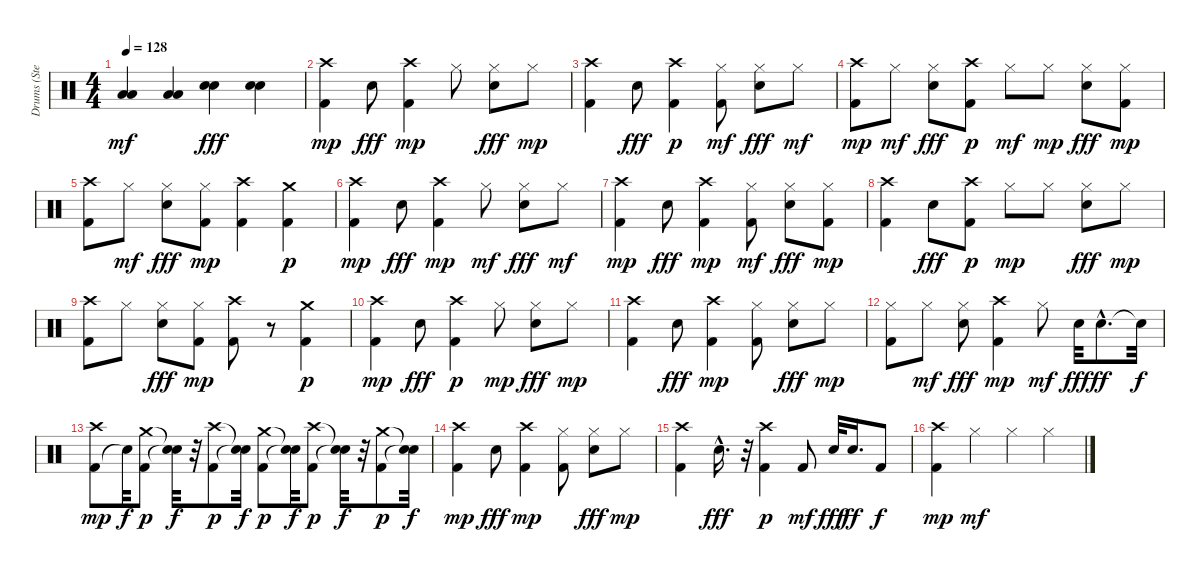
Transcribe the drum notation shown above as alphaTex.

\track ("Drums (Steven)" "Drums (Ste") {instrument percussion}
\staff {score}
\articulation defaults
\ts (4 4)
\tempo 128
\clef neutral
\ks c
("Low Floor Tom (hit)" "Low Floor Tom (hit)").4{dy mf} ("Low Floor Tom (hit)" "Low Floor Tom (hit)").4 ("Electric Snare (hit)" "Electric Snare (hit)").4{dy fff} ("Electric Snare (hit)" "Electric Snare (hit)").4 |
("Kick (hit) 2" "Crash high (hit)").4{dy mp} "Electric Snare (hit)".8{dy fff} ("Kick (hit) 2" "Crash high (hit)").4{dy mp} "Hi-Hat (closed)".8 ("Hi-Hat (closed)" "Electric Snare (hit)").8{dy fff} "Hi-Hat (closed)".8{dy mp} |
("Kick (hit) 2" "Crash high (hit)").4 "Electric Snare (hit)".8{dy fff} ("Kick (hit) 2" "Crash high (hit)").4{dy p} ("Kick (hit) 2" "Hi-Hat (closed)").8{dy mf} ("Hi-Hat (closed)" "Electric Snare (hit)").8{dy fff} "Hi-Hat (closed)".8{dy mf} |
("Kick (hit) 2" "Crash high (hit)").8{dy mp} "Hi-Hat (closed)".8{dy mf} ("Hi-Hat (closed)" "Electric Snare (hit)").8{dy fff} ("Kick (hit) 2" "Crash high (hit)").8{dy p} "Hi-Hat (closed)".8{dy mf} "Hi-Hat (closed)".8{dy mp} ("Hi-Hat (closed)" "Electric Snare (hit)").8{dy fff} ("Kick (hit) 2" "Hi-Hat (closed)").8{dy mp} |
("Kick (hit) 2" "Crash high (hit)").8 "Hi-Hat (closed)".8{dy mf} ("Hi-Hat (closed)" "Electric Snare (hit)").8{dy fff} ("Kick (hit) 2" "Hi-Hat (closed)").8{dy mp} ("Kick (hit) 2" "Crash high (hit)").4 ("Kick (hit) 2" "Crash medium (hit)").4{dy p} |
("Kick (hit) 2" "Crash high (hit)").4{dy mp} "Electric Snare (hit)".8{dy fff} ("Kick (hit) 2" "Crash high (hit)").4{dy mp} "Hi-Hat (closed)".8{dy mf} ("Hi-Hat (closed)" "Electric Snare (hit)").8{dy fff} "Hi-Hat (closed)".8{dy mf} |
("Kick (hit) 2" "Crash high (hit)").4{dy mp} "Electric Snare (hit)".8{dy fff} ("Kick (hit) 2" "Crash high (hit)").4{dy mp} ("Kick (hit) 2" "Hi-Hat (closed)").8{dy mf} ("Hi-Hat (closed)" "Electric Snare (hit)").8{dy fff} ("Kick (hit) 2" "Hi-Hat (closed)").8{dy mp} |
("Kick (hit) 2" "Crash high (hit)").4 "Electric Snare (hit)".8{dy fff} ("Kick (hit) 2" "Crash high (hit)").8{dy p} "Hi-Hat (closed)".8{dy mp} "Hi-Hat (closed)".8 ("Hi-Hat (closed)" "Electric Snare (hit)").8{dy fff} "Hi-Hat (closed)".8{dy mp} |
("Kick (hit) 2" "Crash high (hit)").8 "Hi-Hat (closed)".8 ("Hi-Hat (closed)" "Electric Snare (hit)").8{dy fff} ("Kick (hit) 2" "Hi-Hat (closed)").8{dy mp} ("Kick (hit) 2" "Crash high (hit)").8 r.8 ("Kick (hit) 2" "Crash medium (hit)").4{dy p} |
("Kick (hit) 2" "Crash high (hit)").4{dy mp} "Electric Snare (hit)".8{dy fff} ("Kick (hit) 2" "Crash high (hit)").4{dy p} "Hi-Hat (closed)".8{dy mp} ("Hi-Hat (closed)" "Electric Snare (hit)").8{dy fff} "Hi-Hat (closed)".8{dy mp} |
("Kick (hit) 2" "Crash high (hit)").4 "Electric Snare (hit)".8{dy fff} ("Kick (hit) 2" "Crash high (hit)").4{dy mp} ("Kick (hit) 2" "Hi-Hat (closed)").8 ("Hi-Hat (closed)" "Electric Snare (hit)").8{dy fff} "Hi-Hat (closed)".8{dy mp} |
("Kick (hit) 2" "Hi-Hat (closed)").8 "Hi-Hat (closed)".8{dy mf} ("Hi-Hat (closed)" "Electric Snare (hit)").8{dy fff} ("Kick (hit) 2" "Crash high (hit)").4{dy mp} "Hi-Hat (closed)".8{dy mf} "Electric Snare (hit)".32{dy fff} "Electric Snare (hit)"{hac}.8{d dy ff} "Snare (hit)"{t}.32{dy f} |
("Kick (hit) 2" "Crash high (hit)").8{dy mp} "Snare (hit)"{t}.32{dy f} ("Kick (hit) 2" "Crash medium (hit)").8{dy p} ("Snare (hit)"{t} "Snare (hit)"{t}).32{dy f} r.32 ("Kick (hit) 2" "Crash high (hit)").8{dy p} ("Snare (hit)"{t} "Snare (hit)"{t}).32{dy f} ("Kick (hit) 2" "Crash medium (hit)").8{dy p} ("Snare (hit)"{t} "Snare (hit)"{t}).32{dy f} ("Kick (hit) 2" "Crash high (hit)").8{dy p} ("Snare (hit)"{t} "Snare (hit)"{t}).32{dy f} r.32 ("Kick (hit) 2" "Crash medium (hit)").8{dy p} ("Snare (hit)"{t} "Snare (hit)"{t}).32{dy f} |
("Kick (hit) 2" "Crash high (hit)").4{dy mp} "Electric Snare (hit)".8{dy fff} ("Kick (hit) 2" "Crash high (hit)").4{dy mp} ("Kick (hit) 2" "Hi-Hat (closed)").8 ("Hi-Hat (closed)" "Electric Snare (hit)").8{dy fff} "Hi-Hat (closed)".8{dy mp} |
("Kick (hit) 2" "Crash high (hit)").4 "Electric Snare (hit)"{hac}.16{d dy fff} r.32 ("Kick (hit) 2" "Crash high (hit)").4{dy p} "Kick (hit) 2".8{dy mf} "Electric Snare (hit)".32{dy fff} "Electric Snare (hit)".16{d dy ff} "Kick (hit) 2".8{dy f} |
("Kick (hit) 2" "Crash high (hit)").4{dy mp} "Hi-Hat (closed)".4{dy mf} "Hi-Hat (closed)".4 "Hi-Hat (closed)".4
